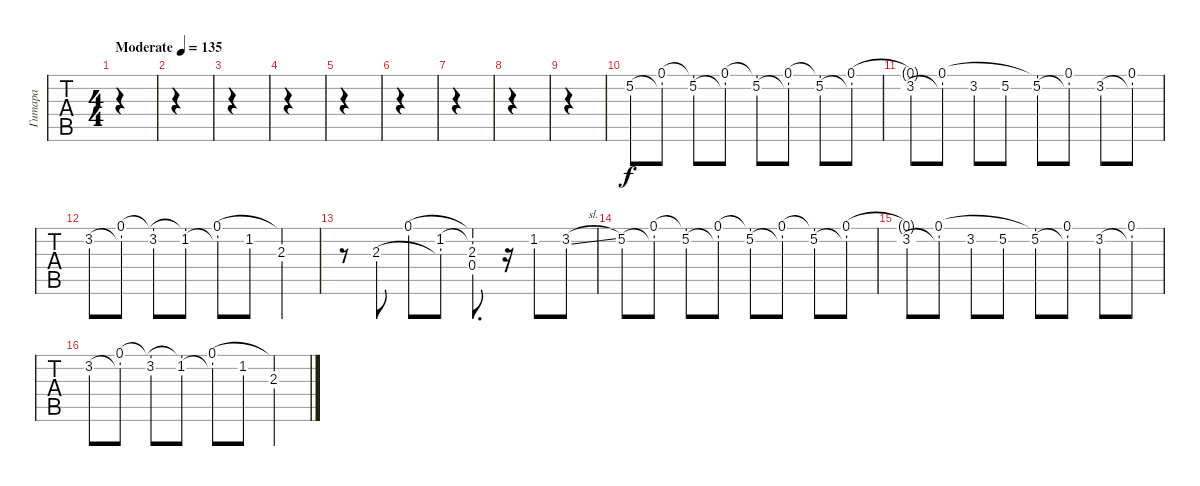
\track ("Гитара" "Гитара") {instrument overdrivenguitar}
\staff {tabs}
\tuning (E4 B3 G3 D3 A2 E2) {hide}
\ts (4 4)
\tempo (135 "Moderate")
\clef g2
\ks c
|
|
|
|
|
|
|
|
|
5.2.8 (0.1 5.2{t}).8 (0.1{t} 5.2).8 (0.1 5.2{t}).8 (0.1{t} 5.2).8 (0.1 5.2{t}).8 (0.1{t} 5.2).8 (0.1 5.2{t}).8 |
(0.1{t} 3.2).8 (0.1 3.2{t}).8 3.2.8 5.2.8 (0.1{t} 5.2).8 (0.1 5.2{t}).8 3.2.8 (0.1 3.2{t}).8 |
3.2.8 (0.1 3.2{t}).8 (0.1{t} 3.2).8 (0.1{t} 1.2).8 (0.1 1.2{t}).8 1.2.8 (0.1{t} 2.3).4 |
r.8 2.3.8 0.1.8 (1.2 2.3{t}).8 (0.1{t} 1.2{t} 2.3 0.4).8{d} r.16 1.2.8 3.2{sl}.8 |
5.2.8 (0.1 5.2{t}).8 (0.1{t} 5.2).8 (0.1 5.2{t}).8 (0.1{t} 5.2).8 (0.1 5.2{t}).8 (0.1{t} 5.2).8 (0.1 5.2{t}).8 |
(0.1{t} 3.2).8 (0.1 3.2{t}).8 3.2.8 5.2.8 (0.1{t} 5.2).8 (0.1 5.2{t}).8 3.2.8 (0.1 3.2{t}).8 |
3.2.8 (0.1 3.2{t}).8 (0.1{t} 3.2).8 (0.1{t} 1.2).8 (0.1 1.2{t}).8 1.2.8 (0.1{t} 2.3).4
